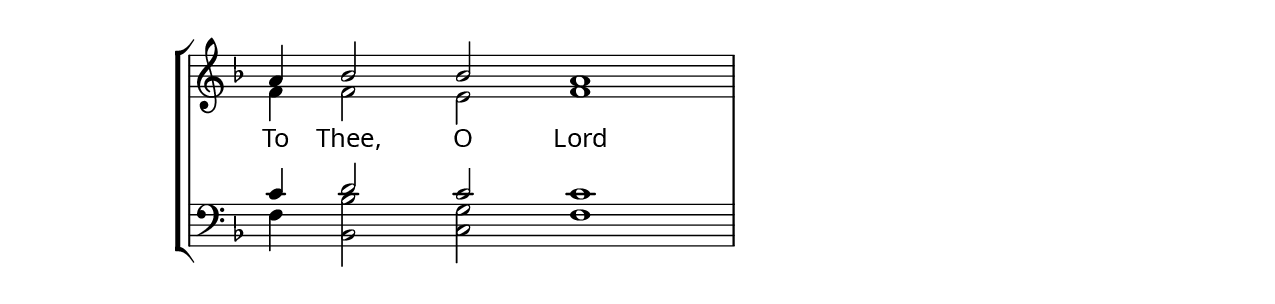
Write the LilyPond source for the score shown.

\version "2.24.4"

\paper {
    #(set-paper-size "letter")
    page-breaking = #ly:optimal-breaking
    ragged-last-bottom = ##t
    right-margin = 17\mm
    left-margin = 17\mm
    #(define fonts
        (set-global-fonts
            #:roman "EB Garamond SemiBold"
    ))
}

keyTime = { \key f \major}

SopMusic    = \relative {a'4 bes2 bes2 a1}
AltoMusic   = \relative {f'4 f2 e2 f1}
TenorMusic  = \relative {c'4  d2 c2 c1}
BassMusic   = \relative {f4  <<bes2 bes,2>> <<c2 g'2>> f1}

VerseOne = \lyricmode {
    To Thee, O Lord
    }
VerseTwo = \lyricmode {
    \override LyricText.font-size = #'-1
    Те -- бе, Господи
    }
VerseThree = \lyricmode {
    \override LyricText.font-name = #"EB Garamond, Semi-Bold Italic"
    \override LyricText.font-size = #'-1
    Tye -- bye, Gospodi
}

\score {
    \new StaffGroup <<
        \new Staff \with {midiInstrument = "choir aahs"} <<
            \clef "treble"
            \new Voice = "Sop"  { \voiceOne \keyTime \SopMusic \bar "|"}
            \new Voice = "Alto" { \voiceTwo \AltoMusic }
            \new Lyrics \lyricsto "Sop" { \VerseOne }
            %\new Lyrics \lyricsto "Sop" { \VerseTwo }
            %\new Lyrics \lyricsto "Sop" { \VerseThree }
        >>
        \new Staff \with {midiInstrument = "choir aahs"} <<
            \clef "bass"
            \new Voice = "Tenor" { \voiceOne \keyTime \TenorMusic \bar "|"}
            \new Voice = "Bass" { \voiceTwo \BassMusic} 
        >>
    >>
    \layout {
        \context {
            \Staff
                \remove Time_signature_engraver
                measureBarType = #'()
                forbidBreakBetweenBarLines = ##f
        }
        \context {
            \Score
            \override SpacingSpanner spacing-increment = 4
        }
        \context {
            \Lyrics
                \override LyricSpace.minimum-distance = #1.0
        }
    }
    \midi {
        \tempo 4 = 120
    }
}
